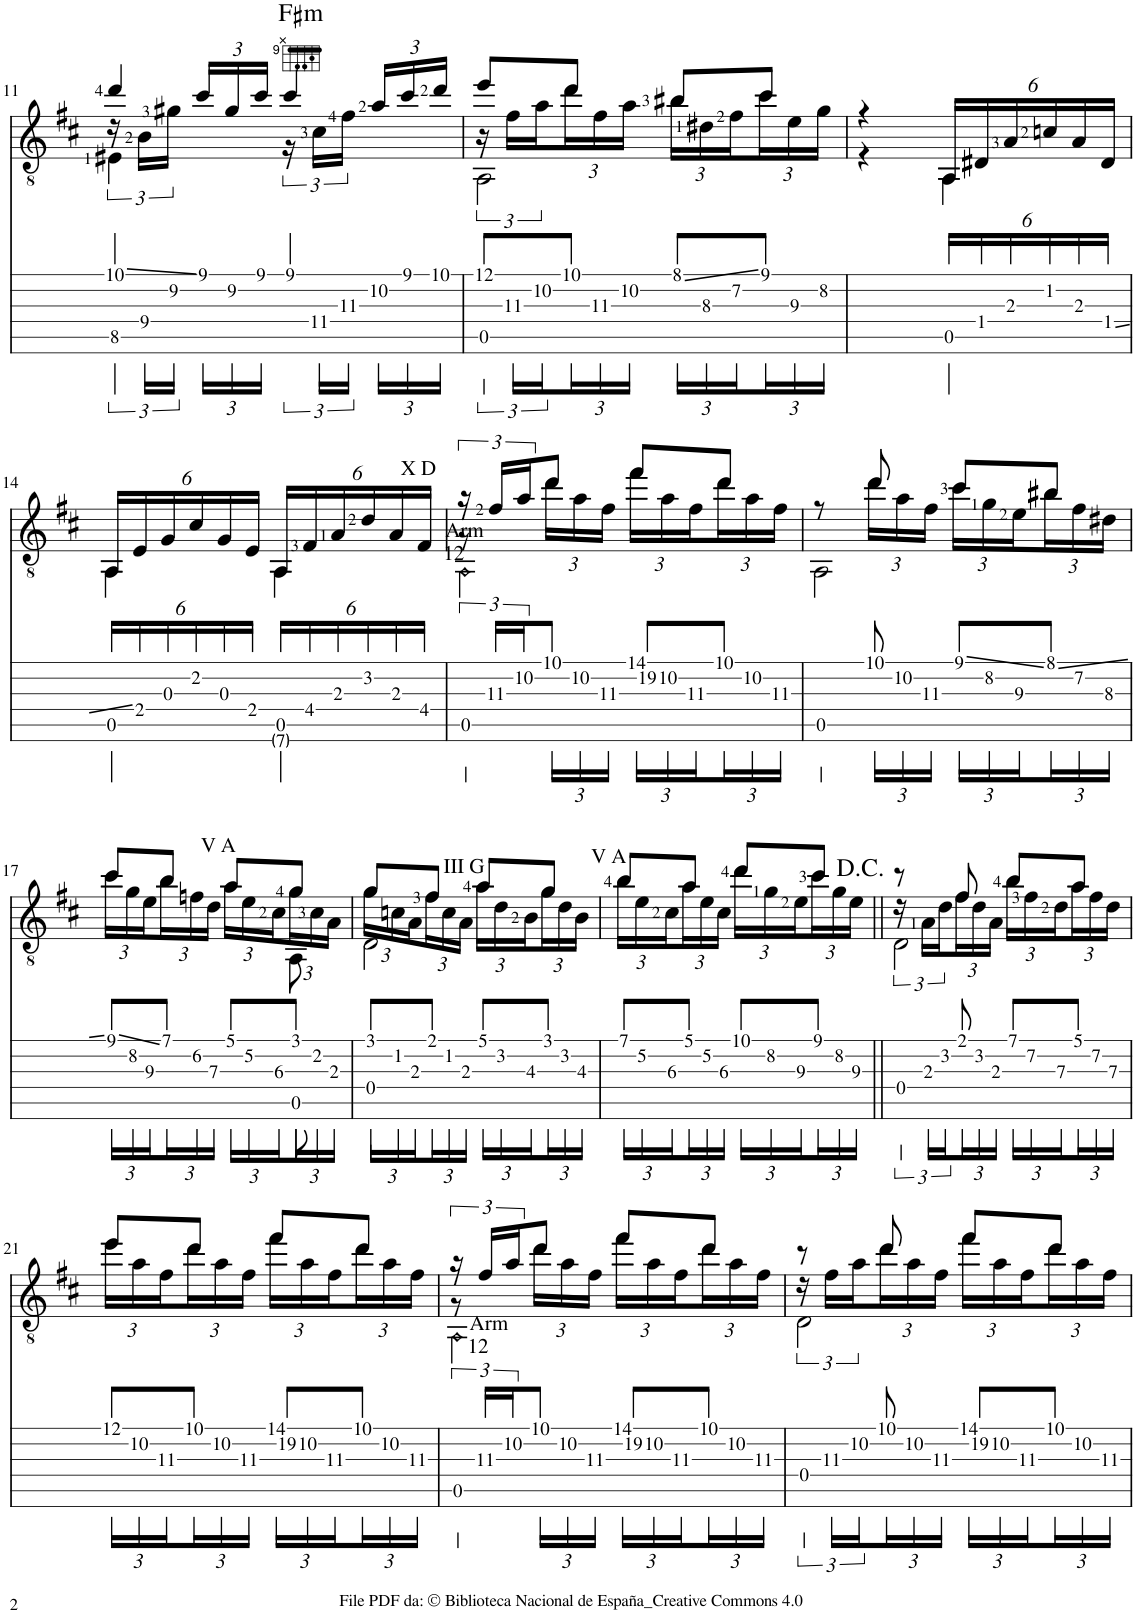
**kern	**kern	**harte
*part2	*part1	*part1
*staff2	*staff1	*
*I"Chitarra classica (Intavolatura)	*I"Guitar	*
!!LO:PB:g=z
*	*clefGv2	*
*k[f#c#]	*k[f#c#]	*
*M2/4	*M2/4	*
=11	=11	=11
*^	*^	*
*	*^	*	*^	*
4dd/	24r	4E#X\	4dd/	24r	4E#X\	.
.	24B\LL	.	.	24B\LL	.	.
.	24g#X\JJ	.	.	24g#X\JJ	.	.
*	*Xbrackettup	*	*	*Xbrackettup	*	*
.	24cc#\LL	.	.	24cc#/LL	.	.
.	24g#\	.	.	24g#/	.	.
.	24cc#\JJ	.	.	24cc#/JJ	.	.
*	*brackettup	*	*	*brackettup	*	*
!	!	!	!	!	!	!LO:H:kt=m
4cc#/	24r	4ryy	4cc#/	24r	4ryy	F#:min
.	24c#\LL	.	.	24c#\LL	.	.
.	24f#\JJ	.	.	24f#\JJ	.	.
*	*Xbrackettup	*	*	*Xbrackettup	*	*
.	24a\LL	.	.	24a/LL	.	.
.	24cc#\	.	.	24cc#/	.	.
.	24dd\JJ	.	.	24dd/JJ	.	.
=12	=12	=12	=12	=12	=12	=12
*	*brackettup	*	*	*brackettup	*	*
8ee/L	24r	2AA\	8ee/L	24r	2AA\	.
.	24f#\LL	.	.	24f#\LL	.	.
.	24a\	.	.	24a\	.	.
*	*Xbrackettup	*	*	*Xbrackettup	*	*
8dd/J	24dd\	.	8dd/J	24dd\	.	.
.	24f#\	.	.	24f#\	.	.
.	24a\JJ	.	.	24a\JJ	.	.
8b#X/L	24b#\LL	.	8b#X/L	24b#\LL	.	.
.	24d#X\	.	.	24d#X\	.	.
.	24f#\	.	.	24f#\	.	.
8cc#/J	24cc#\	.	8cc#/J	24cc#\	.	.
.	24e\	.	.	24e\	.	.
.	24g\JJ	.	.	24g\JJ	.	.
*	*v	*v	*	*	*	*
*	*	*	*v	*v	*
=13	=13	=13	=13	=13
4r	4r	4r	4r	.
24AA/LL	4AA\	24AA/LL	4AA\	.
24D#X/	.	24D#X/	.	.
24A/	.	24A/	.	.
24cn/	.	24cn/	.	.
24A/	.	24A/	.	.
24D#/JJ	.	24D#/JJ	.	.
!!LO:LB:g=z	!!
=14	=14	=14	=14	=14
24AA/LL	4AA\	24AA/LL	4AA\	.
24E/	.	24E/	.	.
24G/	.	24G/	.	.
24c#/	.	24c#/	.	.
24G/	.	24G/	.	.
24E/JJ	.	24E/JJ	.	.
24AA/LL	4AA\	24AA/LL	4AA\	.
24F#/	.	24F#/	.	.
24A/	.	24A/	.	.
24d/	.	24d/	.	.
24A/	.	24A/	.	.
24F#/JJ	.	24F#/JJ	.	.
*v	*v	*	*	*
*	*v	*v	*
=15	=15	=15
*brackettup	*brackettup	*
*^	*^	*
*	*^	*	*^	*
!	!	!	!LO:TX:a:t=Arm	!	!	!
!	!	!	!LO:TX:a:t=12	!	!	!
!	!	!	!LO:TX:a:t=X D	!	!	!
24r	8r	2AA\	24r	8r	2AA\	.
24f#/LL	.	.	24f#/LL	.	.	.
24a/J	.	.	24a/J	.	.	.
*	*Xbrackettup	*	*	*Xbrackettup	*	*
8dd/J	24dd\LL	.	8dd/J	24dd\LL	.	.
.	24a\	.	.	24a\	.	.
.	24f#\JJ	.	.	24f#\JJ	.	.
8ff#/L	24ff#\LL	.	8ff#/L	24ff#\LL	.	.
.	24a\	.	.	24a\	.	.
.	24f#\	.	.	24f#\	.	.
8dd/J	24dd\	.	8dd/J	24dd\	.	.
.	24a\	.	.	24a\	.	.
.	24f#\JJ	.	.	24f#\JJ	.	.
=16	=16	=16	=16	=16	=16	=16
8r	8ryy	2AA\	8r	8ryy	2AA\	.
8dd/	24dd\LL	.	8dd/	24dd\LL	.	.
.	24a\	.	.	24a\	.	.
.	24f#\JJ	.	.	24f#\JJ	.	.
8cc#/L	24cc#\LL	.	8cc#/L	24cc#\LL	.	.
.	24g\	.	.	24g\	.	.
.	24e\	.	.	24e\	.	.
8b#X/J	24b#\	.	8b#X/J	24b#\	.	.
.	24f#\	.	.	24f#\	.	.
.	24d#X\JJ	.	.	24d#X\JJ	.	.
!!LO:LB:g=z	!!	!!
=17	=17	=17	=17	=17	=17	=17
8cc#/L	24cc#\LL	4.ryy	8cc#/L	24cc#\LL	4.ryy	.
.	24g\	.	.	24g\	.	.
.	24e\	.	.	24e\	.	.
8b/J	24b\	.	8b/J	24b\	.	.
.	24fn\	.	.	24fn\	.	.
.	24d\JJ	.	.	24d\JJ	.	.
!	!	!	!LO:TX:a:t=V A	!	!	!
8a/L	24a\LL	.	8a/L	24a\LL	.	.
.	24e\	.	.	24e\	.	.
.	24c#\	.	.	24c#\	.	.
8g/J	24g\	8AA\	8g/J	24g\	8AA\	.
.	24c#\	.	.	24c#\	.	.
.	24A\JJ	.	.	24A\JJ	.	.
=18	=18	=18	=18	=18	=18	=18
8g/L	24g\LL	2D\	8g/L	24g\LL	2D\	.
.	24cn\	.	.	24cn\	.	.
.	24A\	.	.	24A\	.	.
8f#/J	24f#\	.	8f#/J	24f#\	.	.
.	24c\	.	.	24c\	.	.
.	24A\JJ	.	.	24A\JJ	.	.
!	!	!	!LO:TX:a:t=III G	!	!	!
8a/L	24a\LL	.	8a/L	24a\LL	.	.
.	24d\	.	.	24d\	.	.
.	24B\	.	.	24B\	.	.
8g/J	24g\	.	8g/J	24g\	.	.
.	24d\	.	.	24d\	.	.
.	24B\JJ	.	.	24B\JJ	.	.
*	*v	*v	*	*	*	*
*	*	*	*v	*v	*
=19	=19	=19	=19	=19
!	!	!LO:TX:a:t=V A	!	!
8b/L	24b\LL	8b/L	24b\LL	.
.	24e\	.	24e\	.
.	24c#\	.	24c#\	.
8a/J	24a\	8a/J	24a\	.
.	24e\	.	24e\	.
.	24c#\JJ	.	24c#\JJ	.
8dd/L	24dd\LL	8dd/L	24dd\LL	.
.	24g\	.	24g\	.
.	24e\	.	24e\	.
8cc#/J	24cc#\	8cc#/J	24cc#\	.
.	24g\	.	24g\	.
.	24e\JJ	.	24e\JJ	.
=20||	=20||	=20||	=20||	=20||
*	*brackettup	*	*brackettup	*
*	*^	*	*^	*
8r	24r	2D\	8r	24r	2D\	.
.	24A\LL	.	.	24A\LL	.	.
.	24d\	.	.	24d\	.	.
*	*Xbrackettup	*	*	*Xbrackettup	*	*
8f#/	24f#\	.	8f#/	24f#\	.	.
.	24d\	.	.	24d\	.	.
.	24A\JJ	.	.	24A\JJ	.	.
8b/L	24b\LL	.	8b/L	24b\LL	.	.
.	24f#\	.	.	24f#\	.	.
.	24d\	.	.	24d\	.	.
8a/J	24a\	.	8a/J	24a\	.	.
.	24f#\	.	.	24f#\	.	.
.	24d\JJ	.	.	24d\JJ	.	.
*	*v	*v	*	*	*	*
*	*	*	*v	*v	*
!!LO:LB:g=z
=21	=21	=21	=21	=21
8ee/L	24ee\LL	8ee/L	24ee\LL	.
.	24a\	.	24a\	.
.	24f#\	.	24f#\	.
8dd/J	24dd\	8dd/J	24dd\	.
.	24a\	.	24a\	.
.	24f#\JJ	.	24f#\JJ	.
8ff#/L	24ff#\LL	8ff#/L	24ff#\LL	.
.	24a\	.	24a\	.
.	24f#\	.	24f#\	.
8dd/J	24dd\	8dd/J	24dd\	.
.	24a\	.	24a\	.
.	24f#\JJ	.	24f#\JJ	.
*v	*v	*	*	*
*	*v	*v	*
=22	=22	=22
*brackettup	*brackettup	*
*^	*^	*
*	*^	*	*^	*
!	!	!	!LO:TX:a:t=Arm	!	!	!
!	!	!	!LO:TX:a:t=12	!	!	!
24r	8r	2AA\	24r	8r	2AA\	.
24f#/LL	.	.	24f#/LL	.	.	.
24a/J	.	.	24a/J	.	.	.
*	*Xbrackettup	*	*	*Xbrackettup	*	*
8dd/J	24dd\LL	.	8dd/J	24dd\LL	.	.
.	24a\	.	.	24a\	.	.
.	24f#\JJ	.	.	24f#\JJ	.	.
8ff#/L	24ff#\LL	.	8ff#/L	24ff#\LL	.	.
.	24a\	.	.	24a\	.	.
.	24f#\	.	.	24f#\	.	.
8dd/J	24dd\	.	8dd/J	24dd\	.	.
.	24a\	.	.	24a\	.	.
.	24f#\JJ	.	.	24f#\JJ	.	.
=23	=23	=23	=23	=23	=23	=23
*	*brackettup	*	*	*brackettup	*	*
8r	24r	2D\	8r	24r	2D\	.
.	24f#\LL	.	.	24f#\LL	.	.
.	24a\	.	.	24a\	.	.
*	*Xbrackettup	*	*	*Xbrackettup	*	*
8dd/	24dd\	.	8dd/	24dd\	.	.
.	24a\	.	.	24a\	.	.
.	24f#\JJ	.	.	24f#\JJ	.	.
8ff#/L	24ff#\LL	.	8ff#/L	24ff#\LL	.	.
.	24a\	.	.	24a\	.	.
.	24f#\	.	.	24f#\	.	.
8dd/J	24dd\	.	8dd/J	24dd\	.	.
.	24a\	.	.	24a\	.	.
.	24f#\JJ	.	.	24f#\JJ	.	.
*v	*v	*v	*	*	*	*
*	*v	*v	*v	*
=	=	=
*-	*-	*-
